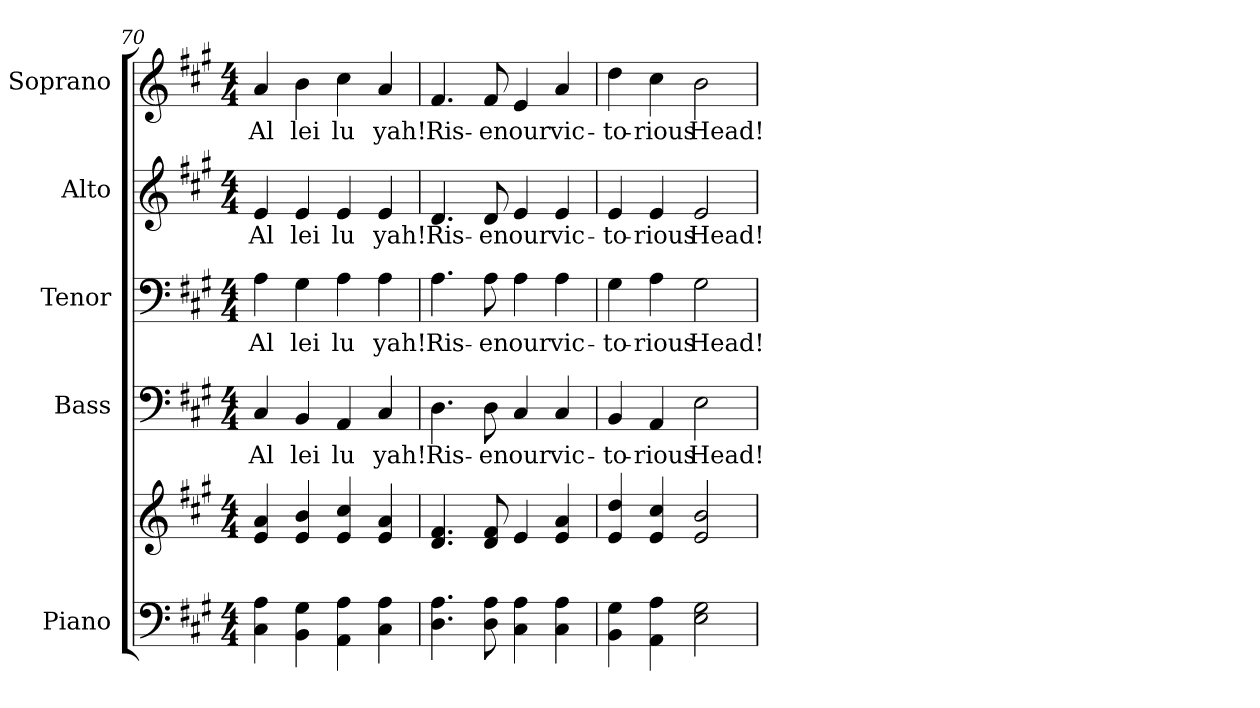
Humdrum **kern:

**kern	**kern	**kern	**text	**kern	**text	**kern	**text	**kern	**text
*part5	*part5	*part4	*part4	*part3	*part3	*part2	*part2	*part1	*part1
*staff6	*staff5	*staff4	*staff4	*staff3	*staff3	*staff2	*staff2	*staff1	*staff1
*I"Piano	*	*I"Bass	*	*I"Tenor	*	*I"Alto	*	*I"Soprano	*
*I'Pno.	*	*I'B.	*	*I'T.	*	*I'A.	*	*I'S.	*
!!LO:PB:g=z
*clefF4	*clefG2	*clefF4	*	*clefF4	*	*clefG2	*	*clefG2	*
*k[f#c#g#]	*k[f#c#g#]	*k[f#c#g#]	*	*k[f#c#g#]	*	*k[f#c#g#]	*	*k[f#c#g#]	*
*A:	*A:	*A:	*	*A:	*	*A:	*	*A:	*
*M4/4	*M4/4	*M4/4	*	*M4/4	*	*M4/4	*	*M4/4	*
=70	=70	=70	=70	=70	=70	=70	=70	=70	=70
!	!	!	!LO:LY:b:color=#000000	!	!	!	!	!	!
!	!	!	!	!	!LO:LY:b:color=#000000	!	!	!	!
!	!	!	!	!	!	!	!LO:LY:b:color=#000000	!	!
!	!	!	!	!	!	!	!	!	!LO:LY:b:color=#000000
4C#i\ 4Ai	4ei/ 4ai	4C#i/	Al	4Ai\	Al	4ei/	Al	4ai/	Al
!	!	!	!LO:LY:b:color=#000000	!	!	!	!	!	!
!	!	!	!	!	!LO:LY:b:color=#000000	!	!	!	!
!	!	!	!	!	!	!	!LO:LY:b:color=#000000	!	!
!	!	!	!	!	!	!	!	!	!LO:LY:b:color=#000000
4BBi\ 4G#i	4ei/ 4bi	4BBi/	lei	4G#i\	lei	4ei/	lei	4bi\	lei
!	!	!	!LO:LY:b:color=#000000	!	!	!	!	!	!
!	!	!	!	!	!LO:LY:b:color=#000000	!	!	!	!
!	!	!	!	!	!	!	!LO:LY:b:color=#000000	!	!
!	!	!	!	!	!	!	!	!	!LO:LY:b:color=#000000
4AAi\ 4Ai	4ei/ 4cc#i	4AAi/	lu	4Ai\	lu	4ei/	lu	4cc#i\	lu
!	!	!	!LO:LY:b:color=#000000	!	!	!	!	!	!
!	!	!	!	!	!LO:LY:b:color=#000000	!	!	!	!
!	!	!	!	!	!	!	!LO:LY:b:color=#000000	!	!
!	!	!	!	!	!	!	!	!	!LO:LY:b:color=#000000
4C#i\ 4Ai	4ei/ 4ai	4C#i/	yah!	4Ai\	yah!	4ei/	yah!	4ai/	yah!
=71	=71	=71	=71	=71	=71	=71	=71	=71	=71
!	!	!	!LO:LY:b:color=#000000	!	!	!	!	!	!
!	!	!	!	!	!LO:LY:b:color=#000000	!	!	!	!
!	!	!	!	!	!	!	!LO:LY:b:color=#000000	!	!
!	!	!	!	!	!	!	!	!	!LO:LY:b:color=#000000
4.Di\ 4.Ai	4.di/ 4.f#i	4.Di\	Ris-	4.Ai\	Ris-	4.di/	Ris-	4.f#i/	Ris-
!	!	!	!LO:LY:b:color=#000000	!	!	!	!	!	!
!	!	!	!	!	!LO:LY:b:color=#000000	!	!	!	!
!	!	!	!	!	!	!	!LO:LY:b:color=#000000	!	!
!	!	!	!	!	!	!	!	!	!LO:LY:b:color=#000000
8Di\ 8Ai	8di/ 8f#i	8Di\	-en	8Ai\	-en	8di/	-en	8f#i/	-en
!	!	!	!LO:LY:b:color=#000000	!	!	!	!	!	!
!	!	!	!	!	!LO:LY:b:color=#000000	!	!	!	!
!	!	!	!	!	!	!	!LO:LY:b:color=#000000	!	!
!	!	!	!	!	!	!	!	!	!LO:LY:b:color=#000000
4C#i\ 4Ai	4ei/	4C#i/	our	4Ai\	our	4ei/	our	4ei/	our
!	!	!	!LO:LY:b:color=#000000	!	!	!	!	!	!
!	!	!	!	!	!LO:LY:b:color=#000000	!	!	!	!
!	!	!	!	!	!	!	!LO:LY:b:color=#000000	!	!
!	!	!	!	!	!	!	!	!	!LO:LY:b:color=#000000
4C#i\ 4Ai	4ei/ 4ai	4C#i/	vic-	4Ai\	vic-	4ei/	vic-	4ai/	vic-
!!LO:PB:g=z
=72	=72	=72	=72	=72	=72	=72	=72	=72	=72
!	!	!	!LO:LY:b:color=#000000	!	!	!	!	!	!
!	!	!	!	!	!LO:LY:b:color=#000000	!	!	!	!
!	!	!	!	!	!	!	!LO:LY:b:color=#000000	!	!
!	!	!	!	!	!	!	!	!	!LO:LY:b:color=#000000
4BBi\ 4G#i	4ei/ 4ddi	4BBi/	-to-	4G#i\	-to-	4ei/	-to-	4ddi\	-to-
!	!	!	!LO:LY:b:color=#000000	!	!	!	!	!	!
!	!	!	!	!	!LO:LY:b:color=#000000	!	!	!	!
!	!	!	!	!	!	!	!LO:LY:b:color=#000000	!	!
!	!	!	!	!	!	!	!	!	!LO:LY:b:color=#000000
4AAi\ 4Ai	4ei/ 4cc#i	4AAi/	-rious	4Ai\	-rious	4ei/	-rious	4cc#i\	-rious
!	!	!	!LO:LY:b:color=#000000	!	!	!	!	!	!
!	!	!	!	!	!LO:LY:b:color=#000000	!	!	!	!
!	!	!	!	!	!	!	!LO:LY:b:color=#000000	!	!
!	!	!	!	!	!	!	!	!	!LO:LY:b:color=#000000
2Ei\ 2G#i	2ei/ 2bi	2Ei\	Head!	2G#i\	Head!	2ei/	Head!	2bi\	Head!
=	=	=	=	=	=	=	=	=	=
*-	*-	*-	*-	*-	*-	*-	*-	*-	*-
